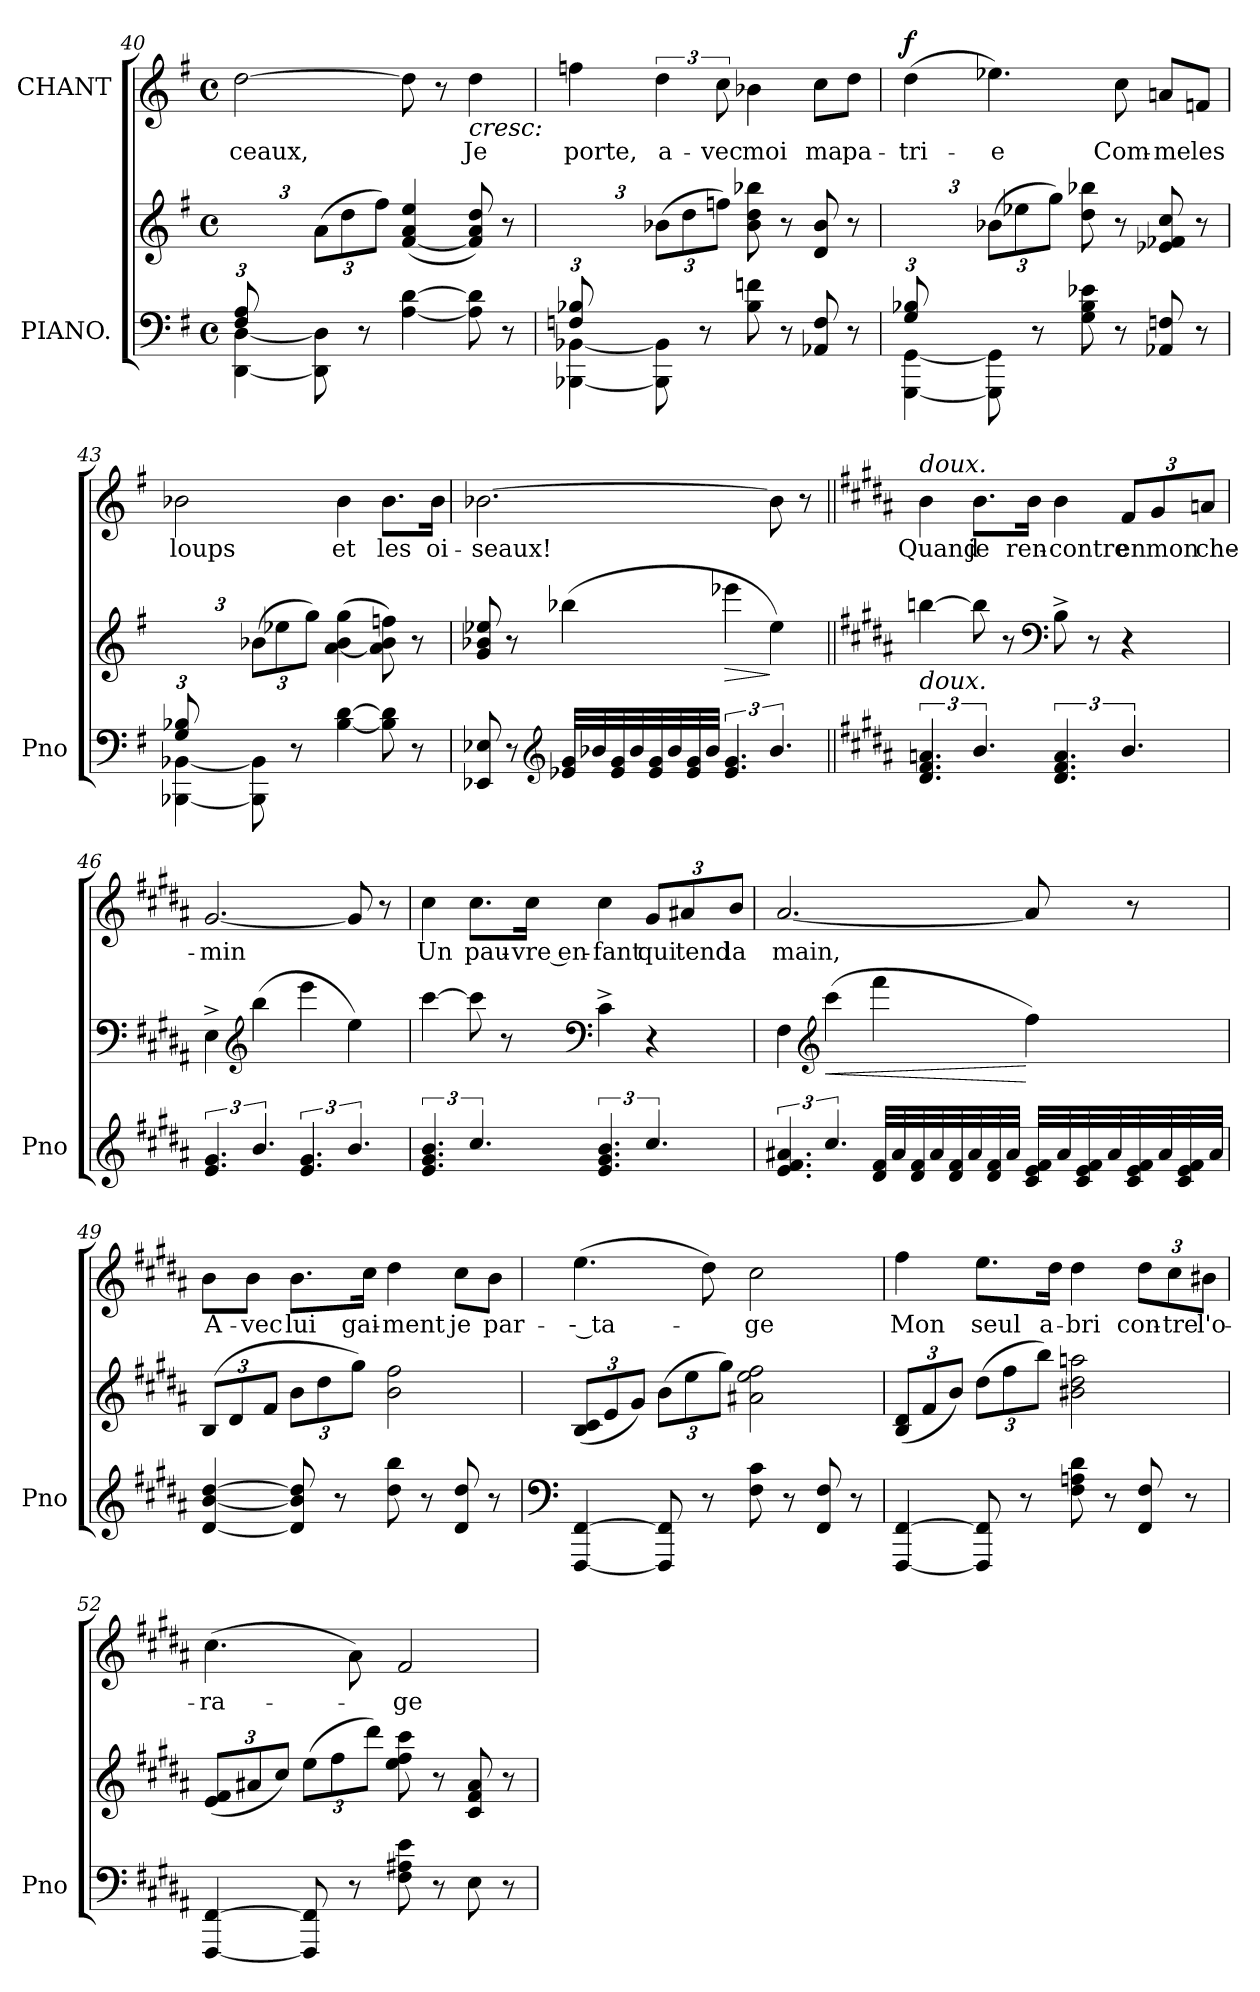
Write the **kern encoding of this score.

**kern	**kern	**dynam	**kern	**text	**dynam
*part2	*part2	*part2	*part1	*part1	*part1
*staff3	*staff2	*staff2/3	*staff1	*staff1	*staff1
*I"PIANO.	*	*	*I"CHANT	*	*
*I'Pno	*	*	*	*	*
*clefF4	*clefG2	*	*clefG2	*	*
*k[f#]	*k[f#]	*	*k[f#]	*	*
*M4/4	*M4/4	*	*M4/4	*	*
*met(c)	*met(c)	*	*met(c)	*	*
*Xbrackettup	*	*	*	*	*
=40	=40	=40	=40	=40	=40
*^	*	*	*	*	*
(<12F#/ 12A/L	[4DD\ [<4D\	12ryy	.	[2dd\	-ceaux,	.
12%11ryy	.	12d/	.	.	.	.
.	.	12f#/J)	.	.	.	.
.	8DD\] 8D\]	(12a\L	.	.	.	.
.	.	12dd\	.	.	.	.
.	8r	.	.	.	.	.
.	.	12ff#\J)	.	.	.	.
.	[4A\ [4d\	([4f#/ 4a/ 4ee/	.	8dd\]	.	.
.	.	.	.	8r	.	.
!	!	!	!	!LO:TX:b:i:t=cresc&colon;	!	!
.	8A\] 8d\]	8f#/] 8a/ 8dd/)	.	4dd\	Je	.
.	8r	8r	.	.	.	.
=41	=41	=41	=41	=41	=41	=41
(<12Fn/ 12B-X/L	[4BBB-X\ [>4BB-X\	12ryy	.	4ffn\	porte,	.
12%11ryy	.	12d/	.	.	.	.
.	.	12fn/J)	.	.	.	.
.	8BBB-\] 8BB-\]	(12b-X\L	.	6dd\	a-	.
.	.	12dd\	.	.	.	.
.	8r	.	.	.	.	.
.	.	12ffn\J)	.	12cc\	-vec	.
.	8B-\ 8fn\	8b-\ 8dd\ 8bb-X\	.	4b-X\	moi	.
.	8r	8r	.	.	.	.
.	8AA-X/ 8F/	8d/ 8b-/	.	8cc\L	ma	.
.	8r	8r	.	8dd\J	pa-	.
=42	=42	=42	=42	=42	=42	=42
!	!	!	!	!	!	!LO:DY:a
(<12G/ 12B-X/L	[4GGG\ [<4GG\	12ryy	.	(4dd\	-tri-	f
12%11ryy	.	12e-X/	.	.	.	.
.	.	12g/J)	.	.	.	.
.	8GGG\] 8GG\]	(12b-X\L	.	4.ee-X\)	-e	.
.	.	12ee-X\	.	.	.	.
.	8r	.	.	.	.	.
.	.	12gg\J)	.	.	.	.
.	8G\ 8B-\ 8e-X\	8dd\ 8bb-X\	.	.	.	.
.	8r	8r	.	8cc\	Com-	.
.	8AA-X/ 8Fn/	8e-X/ 8f-X/ 8cc/	.	8an/L	-me	.
.	8r	8r	.	8fn/J	les	.
=43	=43	=43	=43	=43	=43	=43
(<12G/ 12B-X/L	[4BBB-X\ [>4BB-X\	12ryy	.	2b-X\	loups	.
12%11ryy	.	12e-X/	.	.	.	.
.	.	12g/J)	.	.	.	.
.	8BBB-\] 8BB-\]	(12b-X\L	.	.	.	.
.	.	12ee-X\	.	.	.	.
.	8r	.	.	.	.	.
.	.	12gg\J)	.	.	.	.
.	[4B-\ [4d\	(>[4a\ 4b-\ 4gg\	.	4b-\	et	.
.	8B-\] 8d\]	8a\] 8b-\ 8ffn\)	.	8.b-\L	les	.
.	8r	8r	.	.	.	.
.	.	.	.	16b-\Jk	oi-	.
*v	*v	*	*	*	*	*
=44	=44	=44	=44	=44	=44
8EE-X/ 8E-X/	8g/ 8b-X/ 8ee-X/	.	[2.b-X\	-seaux!	.
8r	8r	.	.	.	.
*clefG2	*	*	*	*	*
32e-X/ 32g/LLL	(4bb-X\	.	.	.	.
32b-X/	.	.	.	.	.
32e-/ 32g/	.	.	.	.	.
32b-/	.	.	.	.	.
32e-/ 32g/	.	.	.	.	.
32b-/	.	.	.	.	.
32e-/ 32g/	.	.	.	.	.
32b-/JJJ	.	.	.	.	.
*brackettup	*	*	*	*	*
!	!	!LO:HP:b	!	!	!
6.e-/ 6.g/	4eee-X\	>	.	.	.
6.b-/	4ee-\)	]	8b-\]	.	.
.	.	.	8r	.	.
=45||	=45||	=45||	=45||	=45||	=45||
*k[f#c#g#d#a#]	*k[f#c#g#d#a#]	*	*k[f#c#g#d#a#]	*	*
!	!	!	!LO:TX:i:t=doux.	!	!
!LO:TX:i:t=doux.	!	!	!	!	!
6.d#/ 6.f#/ 6.an/	[4bbn\	.	4b\	Quand	.
6.b/	8bb\]	.	8.b\L	je	.
.	8r	.	.	.	.
.	.	.	16b\Jk	ren-	.
*	*clefF4	*	*	*	*
6.d#/ 6.f#/ 6.a/	8B^\	.	4b\	-contre	.
.	8r	.	.	.	.
6.b/	4r	.	12f#/L	en	.
.	.	.	12g#/	mon	.
.	.	.	12an/J	che-	.
=46	=46	=46	=46	=46	=46
6.e/ 6.g#/	4E^\	.	[2.g#/	-min	.
*	*clefG2	*	*	*	*
6.b/	(4bb\	.	.	.	.
6.e/ 6.g#/	4eee\	.	.	.	.
6.b/	4ee\)	.	8g#/]	.	.
.	.	.	8r	.	.
=47	=47	=47	=47	=47	=47
6.e/ 6.g#/ 6.b/	[4ccc#\	.	4cc#\	Un	.
6.cc#/	8ccc#\]	.	8.cc#\L	pau-	.
.	8r	.	.	.	.
.	.	.	16cc#\Jk	-vre en-	.
*	*clefF4	*	*	*	*
6.e/ 6.g#/ 6.b/	4c#^\	.	4cc#\	-fant	.
6.cc#/	4r	.	12g#/L	qui	.
.	.	.	12a#X/	tend	.
.	.	.	12b/J	la	.
=48	=48	=48	=48	=48	=48
6.e/ 6.f#/ 6.a#X/	4F#\	.	[2.a#/	main,	.
*	*clefG2	*	*	*	*
!	!	!LO:HP:b	!	!	!
6.cc#/	(4ccc#\	<	.	.	.
32d#/ 32f#/LLL	4fff#\	.	.	.	.
32a#/	.	.	.	.	.
32d#/ 32f#/	.	.	.	.	.
32a#/	.	.	.	.	.
32d#/ 32f#/	.	.	.	.	.
32a#/	.	.	.	.	.
32d#/ 32f#/	.	.	.	.	.
32a#/JJJ	.	.	.	.	.
32c#/ 32e/ 32f#/LLL	4ff#\)	[	8a#/]	.	.
32a#/	.	.	.	.	.
32c#/ 32e/ 32f#/	.	.	.	.	.
32a#/	.	.	.	.	.
32c#/ 32e/ 32f#/	.	.	8r	.	.
32a#/	.	.	.	.	.
32c#/ 32e/ 32f#/	.	.	.	.	.
32a#/JJJ	.	.	.	.	.
=49	=49	=49	=49	=49	=49
[4d#/ [>4b/ [>4dd#/	(12B/L	.	8b\L	A-	.
.	12d#/	.	.	.	.
.	.	.	8b\J	-vec	.
.	12f#/J	.	.	.	.
8d#/] 8b/] 8dd#/]	12b\L	.	8.b\L	lui	.
.	12dd#\	.	.	.	.
8r	.	.	.	.	.
.	12gg#\J)	.	.	.	.
.	.	.	16cc#\Jk	gai-	.
8dd#\ 8bb\	2b\ 2ff#\	.	4dd#\	-ment	.
8r	.	.	.	.	.
8d#/ 8dd#/	.	.	8cc#\L	je	.
8r	.	.	8b\J	par-	.
=50	=50	=50	=50	=50	=50
*clefF4	*	*	*	*	*
[4FFF#/ [<4FF#/	(12B/ 12c#/L	.	(4.ee\	-- ta-	.
.	12e/	.	.	.	.
.	12g#/J)	.	.	.	.
8FFF#/] 8FF#/]	(12b\L	.	.	.	.
.	12ee\	.	.	.	.
8r	.	.	8dd#\)	.	.
.	12gg#\J)	.	.	.	.
8F#\ 8c#\	2a#X\ 2ee\ 2ff#\	.	2cc#\	-ge	.
8r	.	.	.	.	.
8FF#/ 8F#/	.	.	.	.	.
8r	.	.	.	.	.
=51	=51	=51	=51	=51	=51
[4FFF#/ [<4FF#/	(12B/ 12d#/L	.	4ff#\	Mon	.
.	12f#/	.	.	.	.
.	12b/J)	.	.	.	.
8FFF#/] 8FF#/]	(12dd#\L	.	8.ee\L	seul	.
.	12ff#\	.	.	.	.
8r	.	.	.	.	.
.	12bb\J)	.	.	.	.
.	.	.	16dd#\Jk	a-	.
8F#\ 8An\ 8d#\	2b#X\ 2dd#\ 2aan\	.	4dd#\	-bri	.
8r	.	.	.	.	.
8FF#/ 8F#/	.	.	12dd#\L	con-	.
.	.	.	12cc#\	-tre	.
8r	.	.	.	.	.
.	.	.	12b#X\J	l'o-	.
=52	=52	=52	=52	=52	=52
[4FFF#/ [<4FF#/	(12e/ 12f#/L	.	(4.cc#\	-ra-	.
.	12a#X/	.	.	.	.
.	12cc#/J)	.	.	.	.
8FFF#/] 8FF#/]	(12ee\L	.	.	.	.
.	12ff#\	.	.	.	.
8r	.	.	8a#\)	.	.
.	12ddd#\J)	.	.	.	.
8F#\ 8A#X\ 8e\	8ee\ 8ff#\ 8ccc#\	.	2f#/	-ge	.
8r	8r	.	.	.	.
8E\	8c#/ 8f#/ 8a#/	.	.	.	.
8r	8r	.	.	.	.
=	=	=	=	=	=
*-	*-	*-	*-	*-	*-
